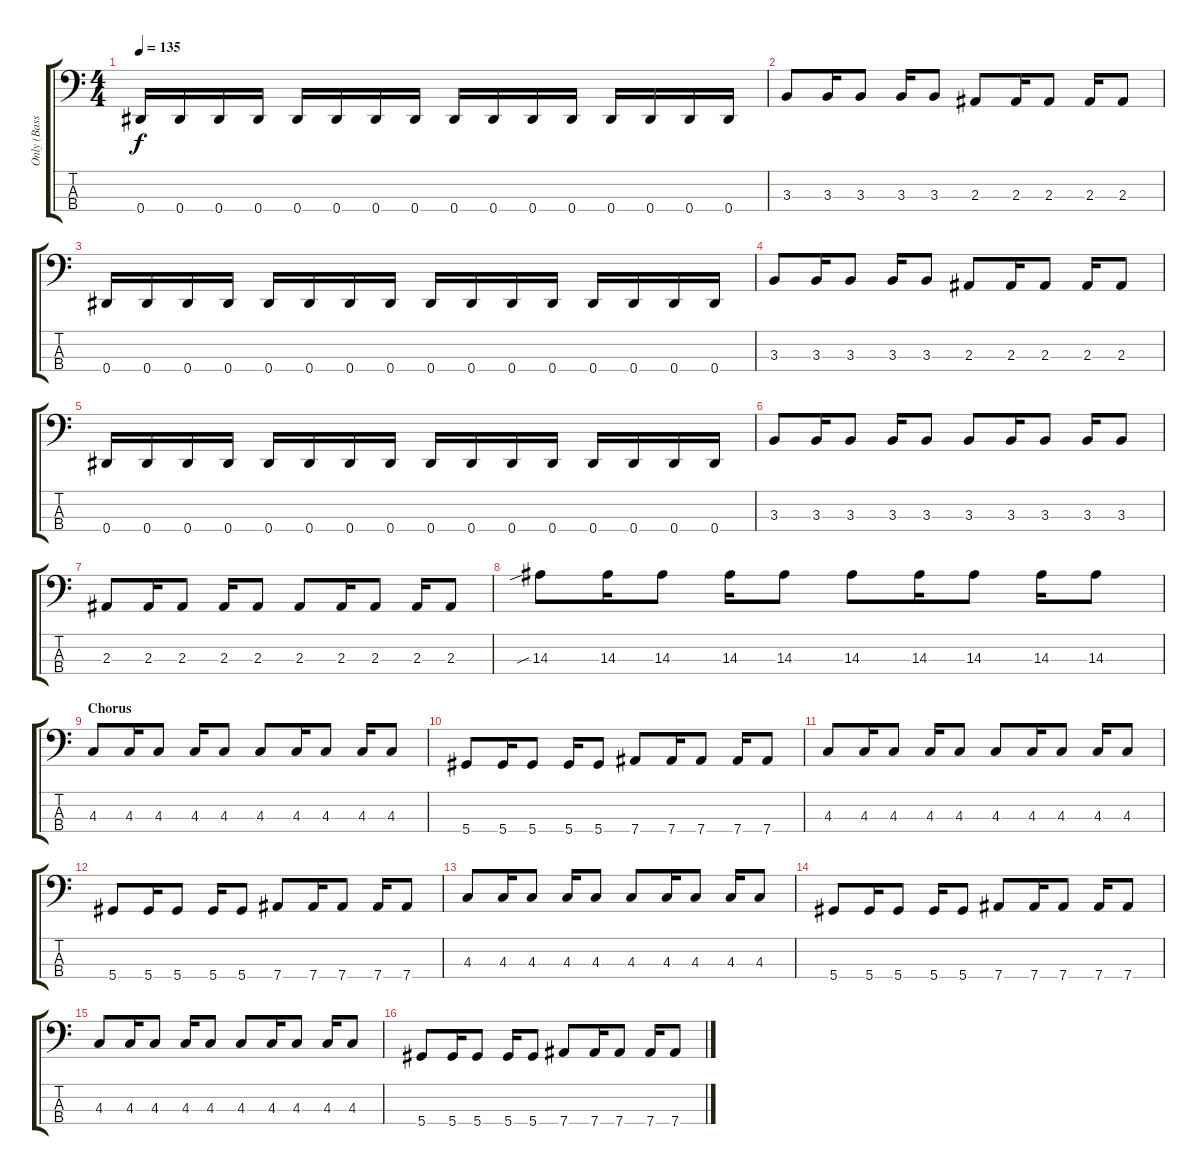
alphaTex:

\track ("Only (Bass)" "Only (Bass") {instrument electricbasspick}
\staff {score tabs}
\tuning (Gb2 Db2 Ab1 Eb1) {hide}
\ts (4 4)
\tempo 135
\clef f4
\ks c
0.4.16{dy f} 0.4.16 0.4.16 0.4.16 0.4.16 0.4.16 0.4.16 0.4.16 0.4.16 0.4.16 0.4.16 0.4.16 0.4.16 0.4.16 0.4.16 0.4.16 |
3.3.8 3.3.16 3.3.8 3.3.16 3.3.8 2.3.8 2.3.16 2.3.8 2.3.16 2.3.8 |
0.4.16 0.4.16 0.4.16 0.4.16 0.4.16 0.4.16 0.4.16 0.4.16 0.4.16 0.4.16 0.4.16 0.4.16 0.4.16 0.4.16 0.4.16 0.4.16 |
3.3.8 3.3.16 3.3.8 3.3.16 3.3.8 2.3.8 2.3.16 2.3.8 2.3.16 2.3.8 |
0.4.16 0.4.16 0.4.16 0.4.16 0.4.16 0.4.16 0.4.16 0.4.16 0.4.16 0.4.16 0.4.16 0.4.16 0.4.16 0.4.16 0.4.16 0.4.16 |
3.3.8 3.3.16 3.3.8 3.3.16 3.3.8 3.3.8 3.3.16 3.3.8 3.3.16 3.3.8 |
2.3.8 2.3.16 2.3.8 2.3.16 2.3.8 2.3.8 2.3.16 2.3.8 2.3.16 2.3.8 |
14.3{sib}.8 14.3.16 14.3.8 14.3.16 14.3.8 14.3.8 14.3.16 14.3.8 14.3.16 14.3.8 |
\section ("" "Chorus")
4.3.8 4.3.16 4.3.8 4.3.16 4.3.8 4.3.8 4.3.16 4.3.8 4.3.16 4.3.8 |
5.4.8 5.4.16 5.4.8 5.4.16 5.4.8 7.4.8 7.4.16 7.4.8 7.4.16 7.4.8 |
4.3.8 4.3.16 4.3.8 4.3.16 4.3.8 4.3.8 4.3.16 4.3.8 4.3.16 4.3.8 |
5.4.8 5.4.16 5.4.8 5.4.16 5.4.8 7.4.8 7.4.16 7.4.8 7.4.16 7.4.8 |
4.3.8 4.3.16 4.3.8 4.3.16 4.3.8 4.3.8 4.3.16 4.3.8 4.3.16 4.3.8 |
5.4.8 5.4.16 5.4.8 5.4.16 5.4.8 7.4.8 7.4.16 7.4.8 7.4.16 7.4.8 |
4.3.8 4.3.16 4.3.8 4.3.16 4.3.8 4.3.8 4.3.16 4.3.8 4.3.16 4.3.8 |
5.4.8 5.4.16 5.4.8 5.4.16 5.4.8 7.4.8 7.4.16 7.4.8 7.4.16 7.4.8
